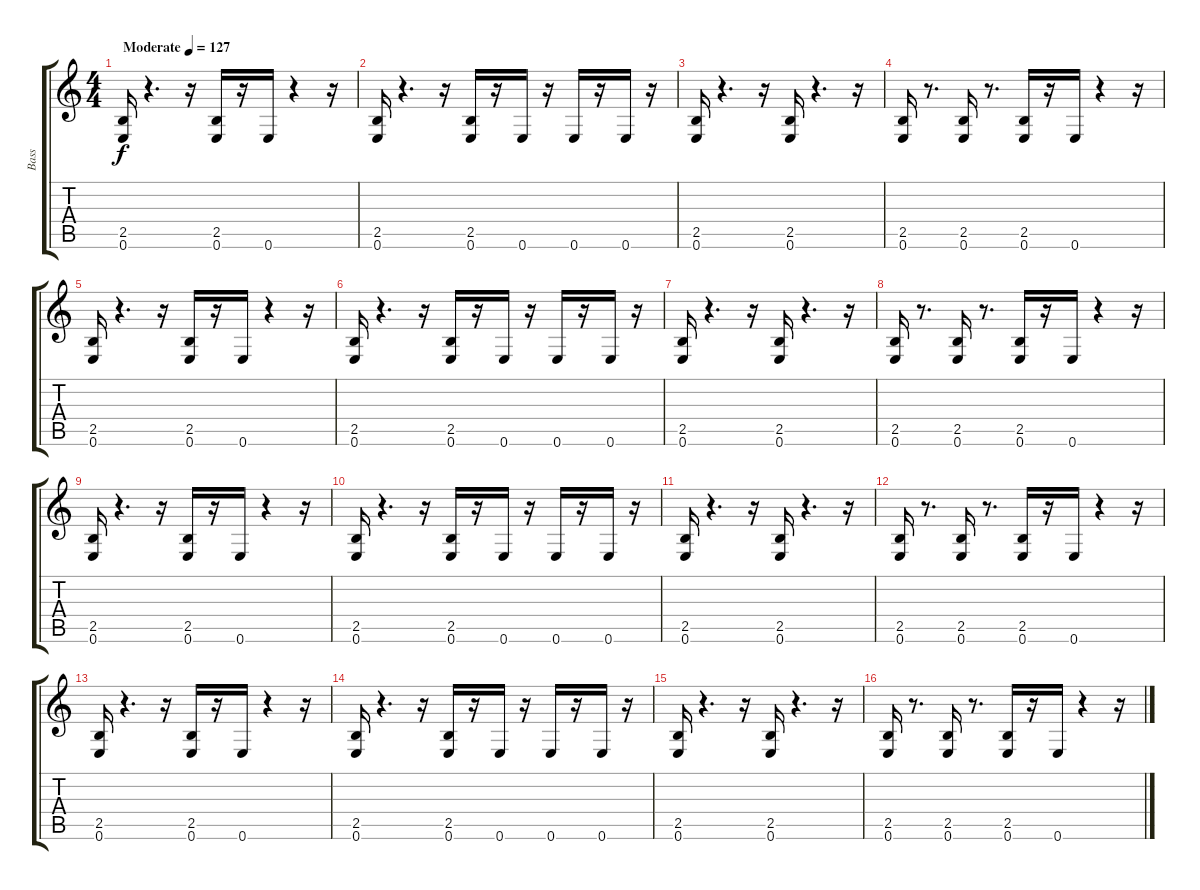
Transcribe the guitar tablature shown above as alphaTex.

\track ("Bass" "Bass") {instrument electricbasspick}
\staff {score tabs}
\tuning (E4 B3 G3 D3 A2 E2) {hide}
\ts (4 4)
\tempo (127 "Moderate")
\clef g2
\ks c
(2.5 0.6).16{dy f instrument electricbasspick} r.4{d} r.16 (2.5 0.6).16 r.16 0.6.16 r.4 r.16 |
(2.5 0.6).16 r.4{d} r.16 (2.5 0.6).16 r.16 0.6.16 r.16 0.6.16 r.16 0.6.16 r.16 |
(2.5 0.6).16 r.4{d} r.16 (2.5 0.6).16 r.4{d} r.16 |
(2.5 0.6).16 r.8{d} (2.5 0.6).16 r.8{d} (2.5 0.6).16 r.16 0.6.16 r.4 r.16 |
(2.5 0.6).16 r.4{d} r.16 (2.5 0.6).16 r.16 0.6.16 r.4 r.16 |
(2.5 0.6).16 r.4{d} r.16 (2.5 0.6).16 r.16 0.6.16 r.16 0.6.16 r.16 0.6.16 r.16 |
(2.5 0.6).16 r.4{d} r.16 (2.5 0.6).16 r.4{d} r.16 |
(2.5 0.6).16 r.8{d} (2.5 0.6).16 r.8{d} (2.5 0.6).16 r.16 0.6.16 r.4 r.16 |
(2.5 0.6).16 r.4{d} r.16 (2.5 0.6).16 r.16 0.6.16 r.4 r.16 |
(2.5 0.6).16 r.4{d} r.16 (2.5 0.6).16 r.16 0.6.16 r.16 0.6.16 r.16 0.6.16 r.16 |
(2.5 0.6).16 r.4{d} r.16 (2.5 0.6).16 r.4{d} r.16 |
(2.5 0.6).16 r.8{d} (2.5 0.6).16 r.8{d} (2.5 0.6).16 r.16 0.6.16 r.4 r.16 |
(2.5 0.6).16 r.4{d} r.16 (2.5 0.6).16 r.16 0.6.16 r.4 r.16 |
(2.5 0.6).16 r.4{d} r.16 (2.5 0.6).16 r.16 0.6.16 r.16 0.6.16 r.16 0.6.16 r.16 |
(2.5 0.6).16 r.4{d} r.16 (2.5 0.6).16 r.4{d} r.16 |
(2.5 0.6).16 r.8{d} (2.5 0.6).16 r.8{d} (2.5 0.6).16 r.16 0.6.16 r.4 r.16
